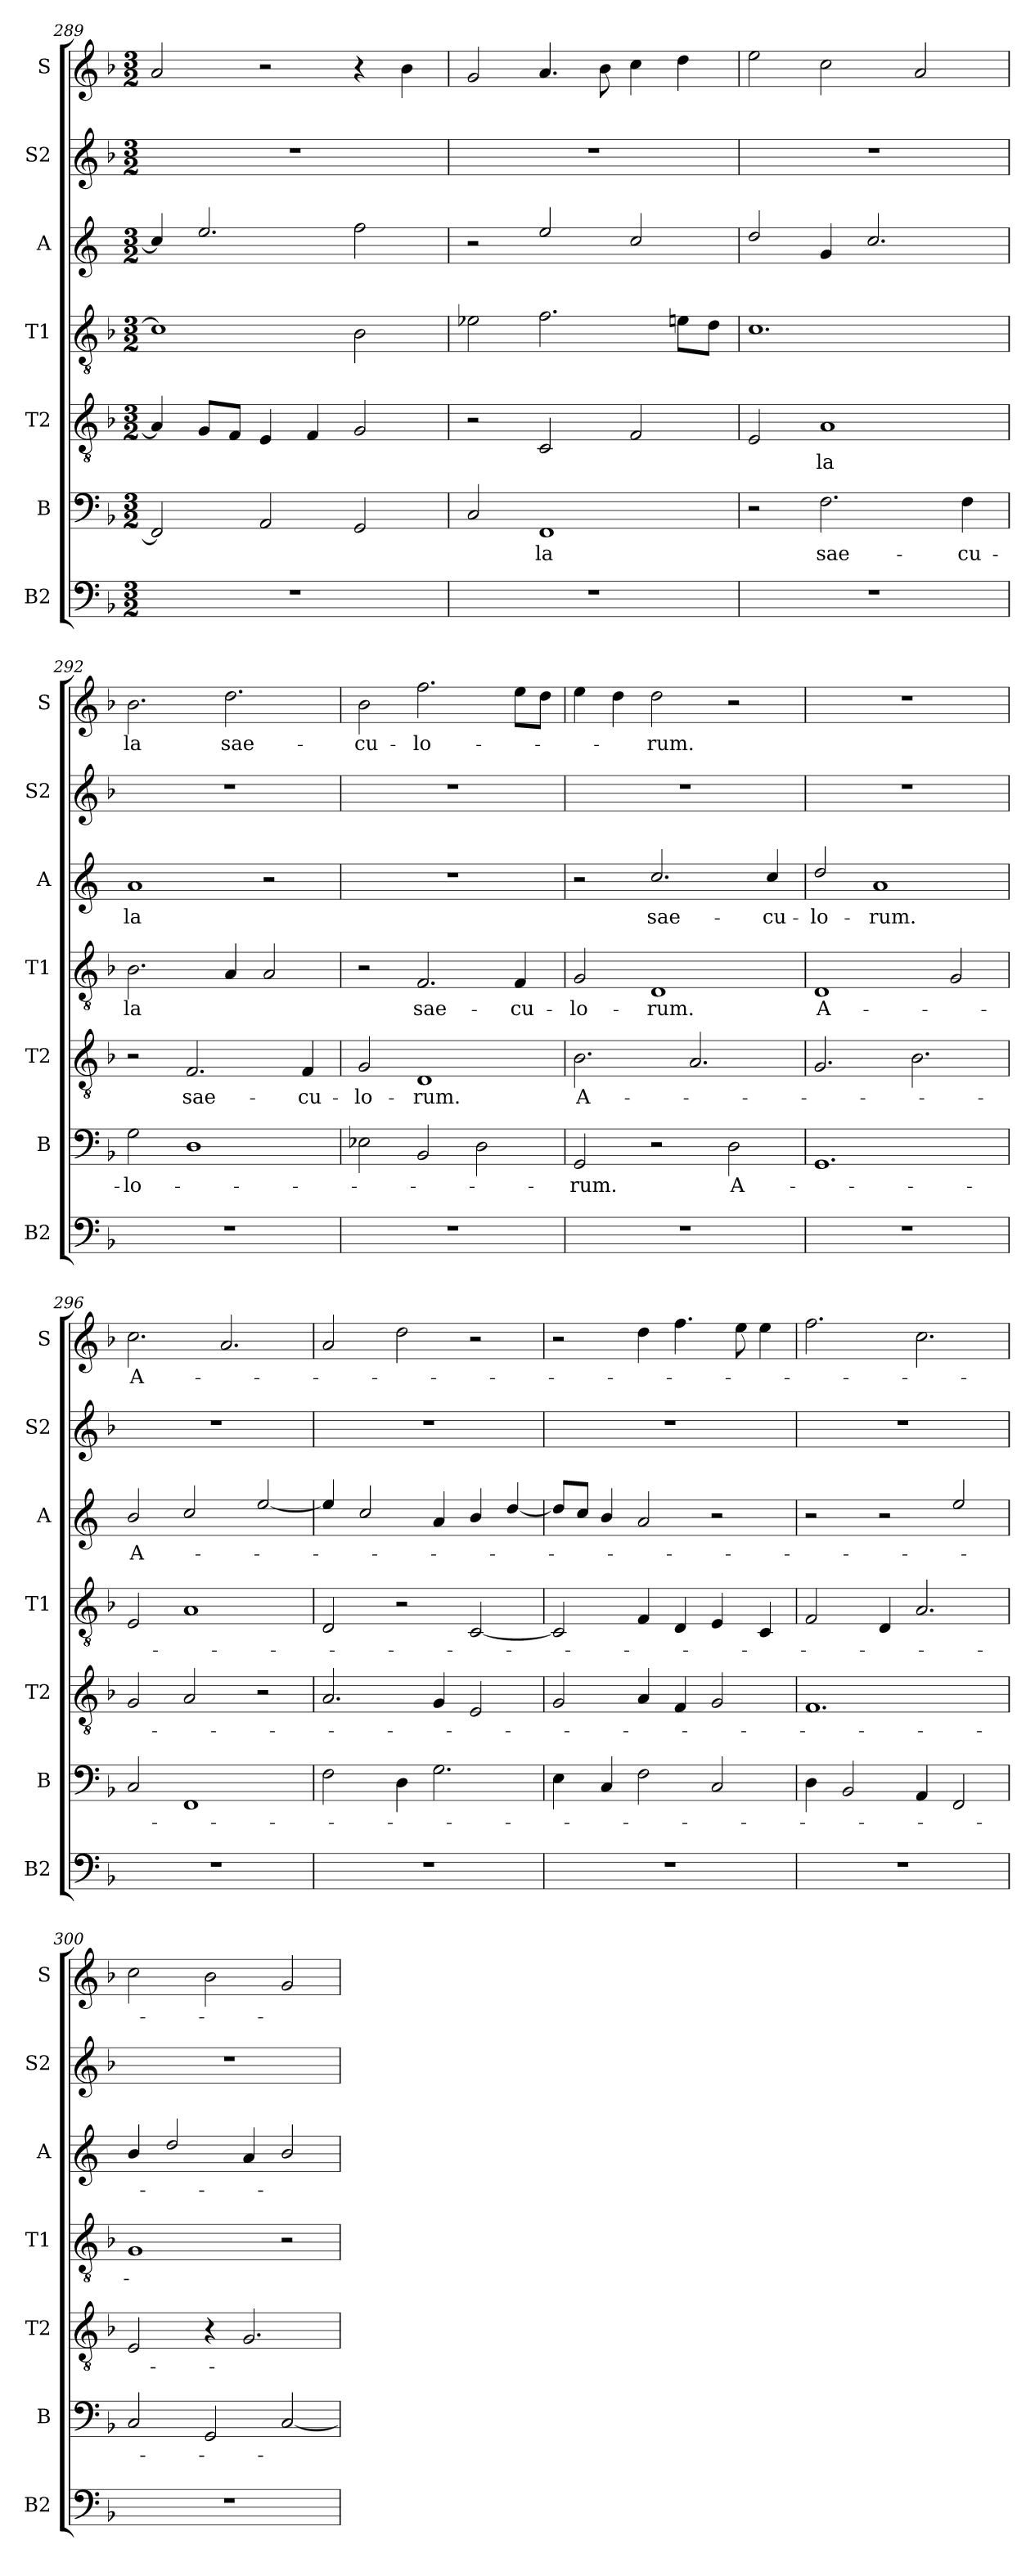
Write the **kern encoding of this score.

**kern	**kern	**text	**kern	**text	**kern	**text	**kern	**text	**kern	**kern	**text
*part7	*part6	*part6	*part5	*part5	*part4	*part4	*part3	*part3	*part2	*part1	*part1
*staff7	*staff6	*staff6	*staff5	*staff5	*staff4	*staff4	*staff3	*staff3	*staff2	*staff1	*staff1
*I"B2	*I"B	*	*I"T2	*	*I"T1	*	*I"A	*	*I"S2	*I"S	*
*I'B2	*I'B	*	*I'T2	*	*I'T1	*	*I'A	*	*I'S2	*I'S	*
*clefF4	*clefF4	*	*clefGv2	*	*clefGv2	*	*clefG2	*	*clefG2	*clefG2	*
*	*	*	*	*	*	*	*ITrd4c7	*	*	*	*
*k[b-]	*k[b-]	*	*k[b-]	*	*k[b-]	*	*k[b-]	*	*k[b-]	*k[b-]	*
*M3/2	*M3/2	*	*M3/2	*	*M3/2	*	*M3/2	*	*M3/2	*M3/2	*
=289	=289	=289	=289	=289	=289	=289	=289	=289	=289	=289	=289
1.r	2FF/]	.	4A/]	.	1c]	.	4f/]	.	1.r	2a/	.
.	.	.	8G/L	.	.	.	2.a/	.	.	.	.
.	.	.	8F/J	.	.	.	.	.	.	.	.
.	2AA/	.	4E/	.	.	.	.	.	.	2r	.
.	.	.	4F/	.	.	.	.	.	.	.	.
.	2GG/	.	2G/	.	2B-\	.	2b-\	.	.	4r	.
.	.	.	.	.	.	.	.	.	.	4b-\	.
=290	=290	=290	=290	=290	=290	=290	=290	=290	=290	=290	=290
1.r	2C/	.	2r	.	2e-X\	.	2r	.	1.r	2g/	.
.	1FF	la	2C/	.	2.f\	.	2a/	.	.	4.a/	.
.	.	.	.	.	.	.	.	.	.	8b-\	.
.	.	.	2F/	.	.	.	2f/	.	.	4cc\	.
.	.	.	.	.	8eni\L	.	.	.	.	4dd\	.
.	.	.	.	.	8d\J	.	.	.	.	.	.
=291	=291	=291	=291	=291	=291	=291	=291	=291	=291	=291	=291
1.r	2r	.	2E/	.	1.c	.	2g/	.	1.r	2ee\	.
.	2.F\	sae-	1A	la	.	.	4c/	.	.	2cc\	.
.	.	.	.	.	.	.	2.f/	.	.	.	.
.	.	.	.	.	.	.	.	.	.	2a/	.
.	4F\	-cu-	.	.	.	.	.	.	.	.	.
=292	=292	=292	=292	=292	=292	=292	=292	=292	=292	=292	=292
1.r	2G\	-lo-	2r	.	2.B-\	la	1d	la	1.r	2.b-\	la
.	1D	.	2.F/	sae-	.	.	.	.	.	.	.
.	.	.	.	.	4A/	.	.	.	.	2.dd\	sae-
.	.	.	.	.	2A/	.	2r	.	.	.	.
.	.	.	4F/	-cu-	.	.	.	.	.	.	.
=293	=293	=293	=293	=293	=293	=293	=293	=293	=293	=293	=293
1.r	2E-X\	.	2G/	-lo-	2r	.	1.r	.	1.r	2b-\	-cu-
.	2BB-/	.	1D	-rum.	2.F/	sae-	.	.	.	2.ff\	-lo-
.	2D\	.	.	.	.	.	.	.	.	.	.
.	.	.	.	.	4F/	-cu-	.	.	.	8ee\L	.
.	.	.	.	.	.	.	.	.	.	8dd\J	.
=294	=294	=294	=294	=294	=294	=294	=294	=294	=294	=294	=294
1.r	2GG/	-rum.	2.B-\	A-	2G/	-lo-	2r	.	1.r	4ee\	.
.	.	.	.	.	.	.	.	.	.	4dd\	.
.	2r	.	.	.	1D	-rum.	2.f/	sae-	.	2dd\	-rum.
.	.	.	2.A/	.	.	.	.	.	.	.	.
.	2D\	A-	.	.	.	.	.	.	.	2r	.
.	.	.	.	.	.	.	4f/	-cu-	.	.	.
=295	=295	=295	=295	=295	=295	=295	=295	=295	=295	=295	=295
1.r	1.GG	.	2.G/	.	1D	A-	2g/	-lo-	1.r	1.r	.
.	.	.	.	.	.	.	1d	-rum.	.	.	.
.	.	.	2.B-\	.	.	.	.	.	.	.	.
.	.	.	.	.	2G/	.	.	.	.	.	.
=296	=296	=296	=296	=296	=296	=296	=296	=296	=296	=296	=296
1.r	2C/	.	2G/	.	2E/	.	2e/	A-	1.r	2.cc\	A-
.	1FF	.	2A/	.	1A	.	2f/	.	.	.	.
.	.	.	.	.	.	.	.	.	.	2.a/	.
.	.	.	2r	.	.	.	[2a/	.	.	.	.
=297	=297	=297	=297	=297	=297	=297	=297	=297	=297	=297	=297
1.r	2F\	.	2.A/	.	2D/	.	4a/]	.	1.r	2a/	.
.	.	.	.	.	.	.	2f/	.	.	.	.
.	4D\	.	.	.	2r	.	.	.	.	2dd\	.
.	2.G\	.	4G/	.	.	.	4d/	.	.	.	.
.	.	.	2E/	.	[2C/	.	4e/	.	.	2r	.
.	.	.	.	.	.	.	[4g/	.	.	.	.
=298	=298	=298	=298	=298	=298	=298	=298	=298	=298	=298	=298
1.r	4E\	.	2G/	.	2C/]	.	8g/L]	.	1.r	2r	.
.	.	.	.	.	.	.	8f/J	.	.	.	.
.	4C/	.	.	.	.	.	4e/	.	.	.	.
.	2F\	.	4A/	.	4F/	.	2d/	.	.	4dd\	.
.	.	.	4F/	.	4D/	.	.	.	.	4.ff\	.
.	2C/	.	2G/	.	4E/	.	2r	.	.	.	.
.	.	.	.	.	.	.	.	.	.	8ee\	.
.	.	.	.	.	4C/	.	.	.	.	4ee\	.
=299	=299	=299	=299	=299	=299	=299	=299	=299	=299	=299	=299
1.r	4D\	.	1.F	.	2F/	.	2r	.	1.r	2.ff\	.
.	2BB-/	.	.	.	.	.	.	.	.	.	.
.	.	.	.	.	4D/	.	2r	.	.	.	.
.	4AA/	.	.	.	2.A/	.	.	.	.	2.cc\	.
.	2FF/	.	.	.	.	.	2a/	.	.	.	.
=300	=300	=300	=300	=300	=300	=300	=300	=300	=300	=300	=300
1.r	2C/	.	2E/	.	1G	.	4e/	.	1.r	2cc\	.
.	.	.	.	.	.	.	2g/	.	.	.	.
.	2GG/	.	4r	.	.	.	.	.	.	2b-\	.
.	.	.	2.G/	.	.	.	4d/	.	.	.	.
.	[2C/	.	.	.	2r	.	2e/	.	.	2g/	.
=	=	=	=	=	=	=	=	=	=	=	=
*-	*-	*-	*-	*-	*-	*-	*-	*-	*-	*-	*-
